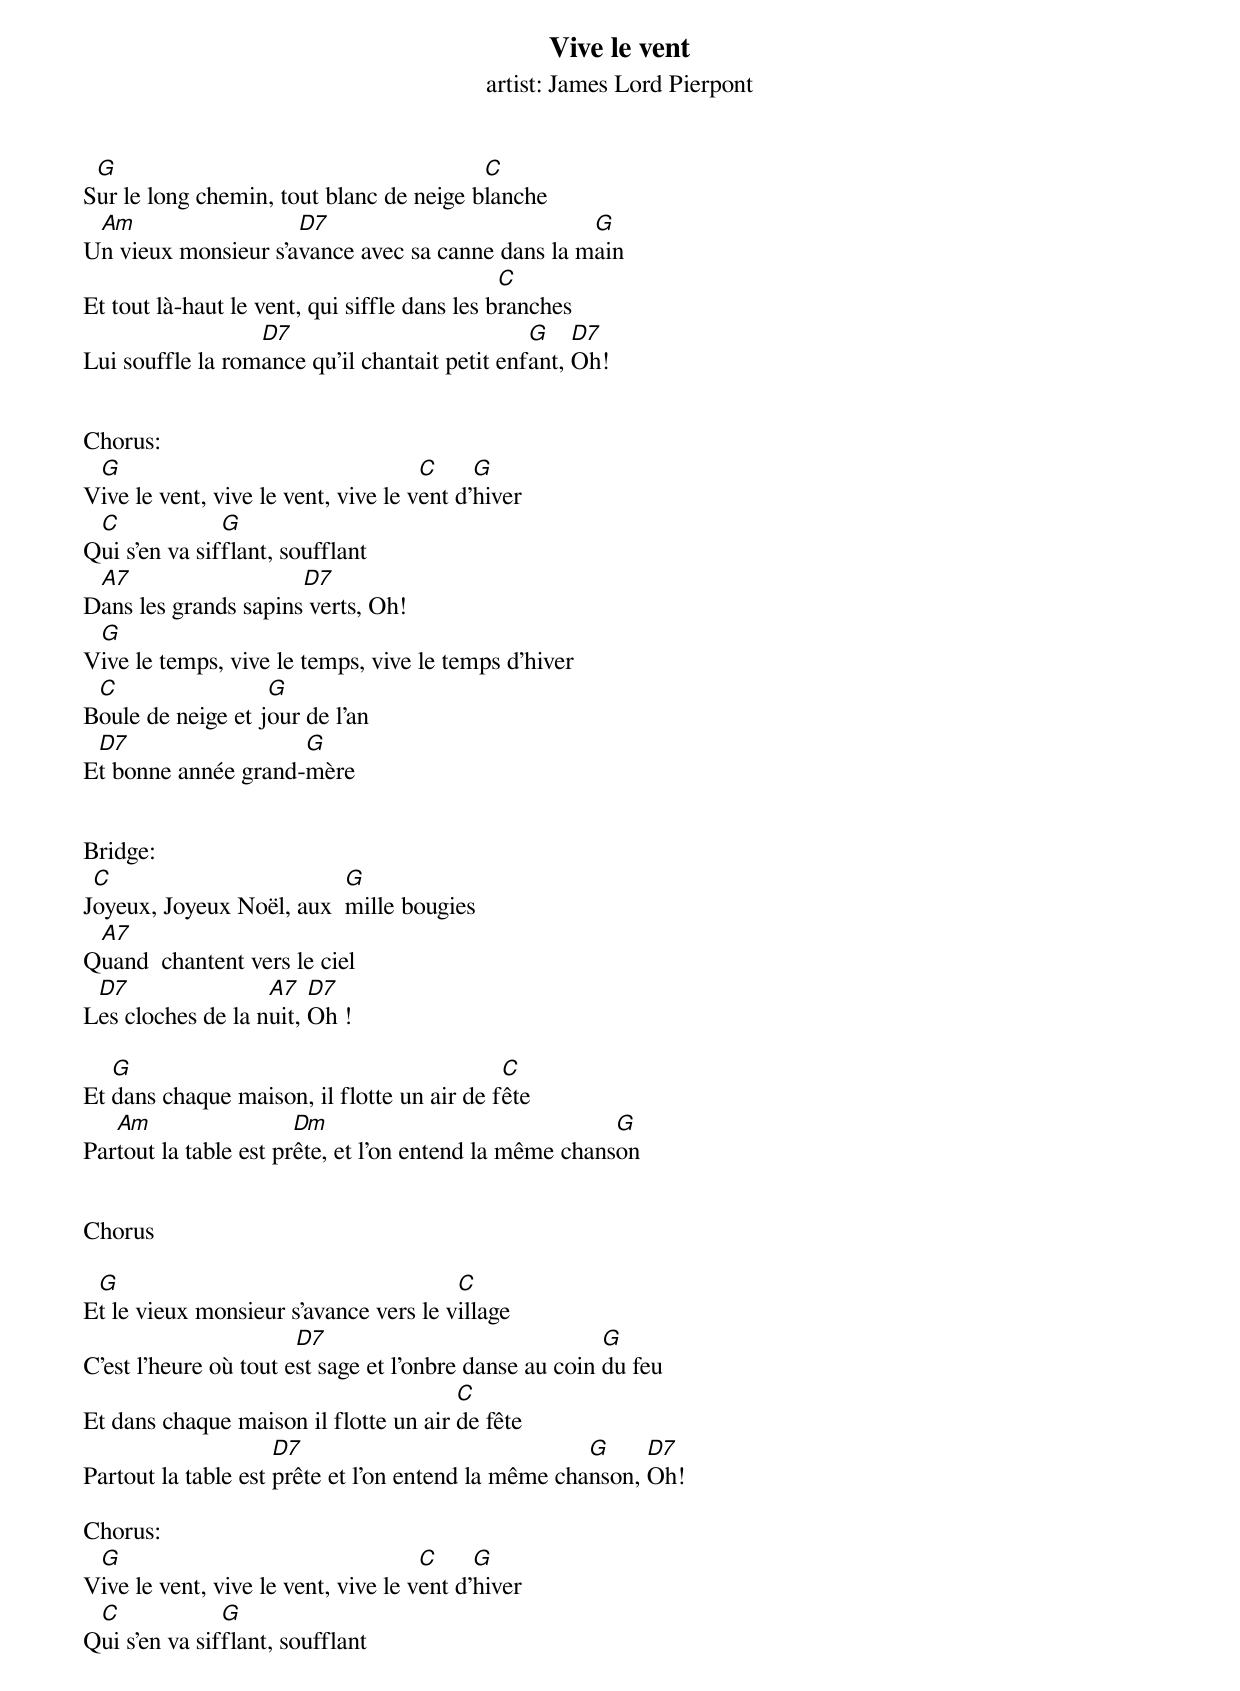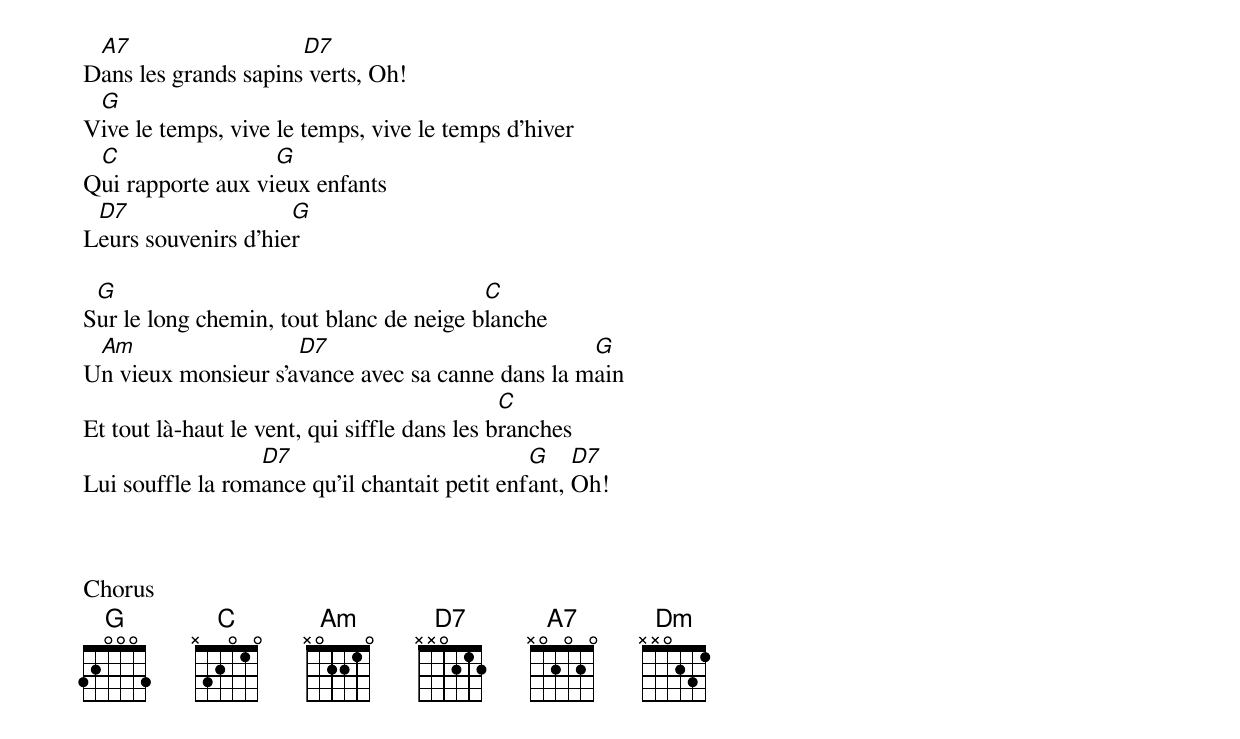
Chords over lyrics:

Vive le vent
artist: James Lord Pierpont

 G                                       C
Sur le long chemin, tout blanc de neige blanche
 Am                  D7                           G
Un vieux monsieur s'avance avec sa canne dans la main
                                              C
Et tout là-haut le vent, qui siffle dans les branches
                  D7                           G    D7
Lui souffle la romance qu'il chantait petit enfant, Oh!


Chorus:
 G                                   C     G
Vive le vent, vive le vent, vive le vent d'hiver
 C             G
Qui s'en va sifflant, soufflant
 A7                   D7
Dans les grands sapins verts, Oh!
 G
Vive le temps, vive le temps, vive le temps d'hiver
 C                 G
Boule de neige et jour de l'an
 D7                  G
Et bonne année grand-mère


Bridge:
 C                        G
Joyeux, Joyeux Noël, aux  mille bougies
 A7
Quand  chantent vers le ciel
 D7                A7   D7
Les cloches de la nuit, Oh !

   G                                        C
Et dans chaque maison, il flotte un air de fête
   Am                  Dm                               G
Partout la table est prête, et l'on entend la même chanson


Chorus

 G                                     C
Et le vieux monsieur s'avance vers le village
                       D7                               G
C'est l'heure où tout est sage et l'onbre danse au coin du feu
                                       C
Et dans chaque maison il flotte un air de fête
                     D7                              G     D7
Partout la table est prête et l'on entend la même chanson, Oh!

Chorus:
 G                                   C     G
Vive le vent, vive le vent, vive le vent d'hiver
 C             G
Qui s'en va sifflant, soufflant
 A7                   D7
Dans les grands sapins verts, Oh!
 G
Vive le temps, vive le temps, vive le temps d'hiver
 C                 G
Qui rapporte aux vieux enfants
 D7                  G
Leurs souvenirs d'hier

 G                                       C
Sur le long chemin, tout blanc de neige blanche
 Am                  D7                           G
Un vieux monsieur s'avance avec sa canne dans la main
                                              C
Et tout là-haut le vent, qui siffle dans les branches
                  D7                           G    D7
Lui souffle la romance qu'il chantait petit enfant, Oh!



Chorus
